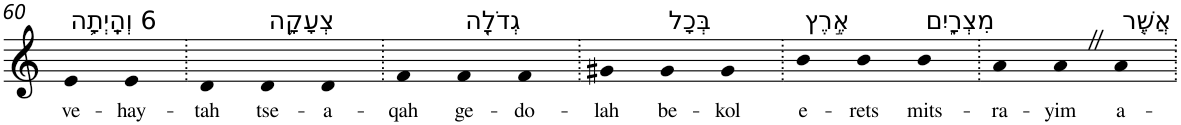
**kern	**text
*part1	*part1
*staff1	*staff1
*I"Piano	*
*I'Pno	*
!!LO:PB:g=z
*clefG2	*
*k[]	*
=60	=60
!LO:TX:a:t=6 וְהָֽיְתָ֛ה	!
!	!LO:LY:b
4e	ve-
!	!LO:LY:b
4e	-hay-
=61.	=61.
!	!LO:LY:b
4d	-tah
!LO:TX:a:t=צְעָקָ֥ה	!
!	!LO:LY:b
4d	tse-
!	!LO:LY:b
4d	-a-
=62.	=62.
!	!LO:LY:b
4f	-qah
!LO:TX:a:t=גְדֹלָ֖ה	!
!	!LO:LY:b
4f	ge-
!	!LO:LY:b
4f	-do-
=63.	=63.
!	!LO:LY:b
4g#X	-lah
!LO:TX:a:t=בְּכָל	!
!	!LO:LY:b
4g#	be-
!	!LO:LY:b
4g#	-kol
=64.	=64.
!LO:TX:a:t=אֶ֣רֶץ	!
!	!LO:LY:b
4b	e-
!	!LO:LY:b
4b	-rets
!LO:TX:a:t=מִצְרָ֑יִם	!
!	!LO:LY:b
4b	mits-
=65.	=65.
!	!LO:LY:b
4a	-ra-
!	!LO:LY:b
4aZ	-yim
!LO:TX:a:t=אֲשֶׁ֤ר	!
!	!LO:LY:b
4a	a-
=.	=.
*-	*-
